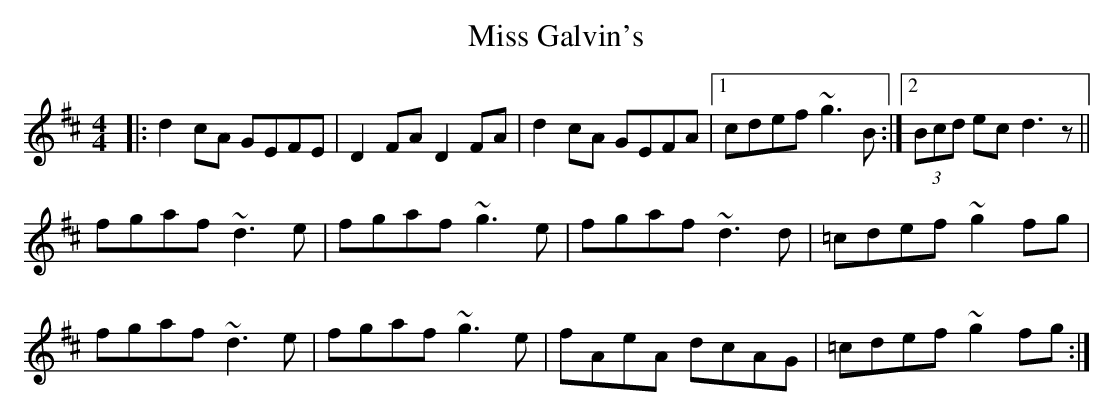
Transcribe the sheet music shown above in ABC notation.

X:1
T: Miss Galvin's
M: 4/4
L: 1/8
K: Dmaj
|:d2cA GEFE|D2FA D2FA|d2cA GEFA|1 cdef ~g3B:|2 (3Bcd ec d3z||
fgaf ~d3e|fgaf ~g3e|fgaf ~d3d|=cdef ~g2fg|
fgaf ~d3e|fgaf ~g3e|fAeA dcAG|=cdef ~g2fg:|
